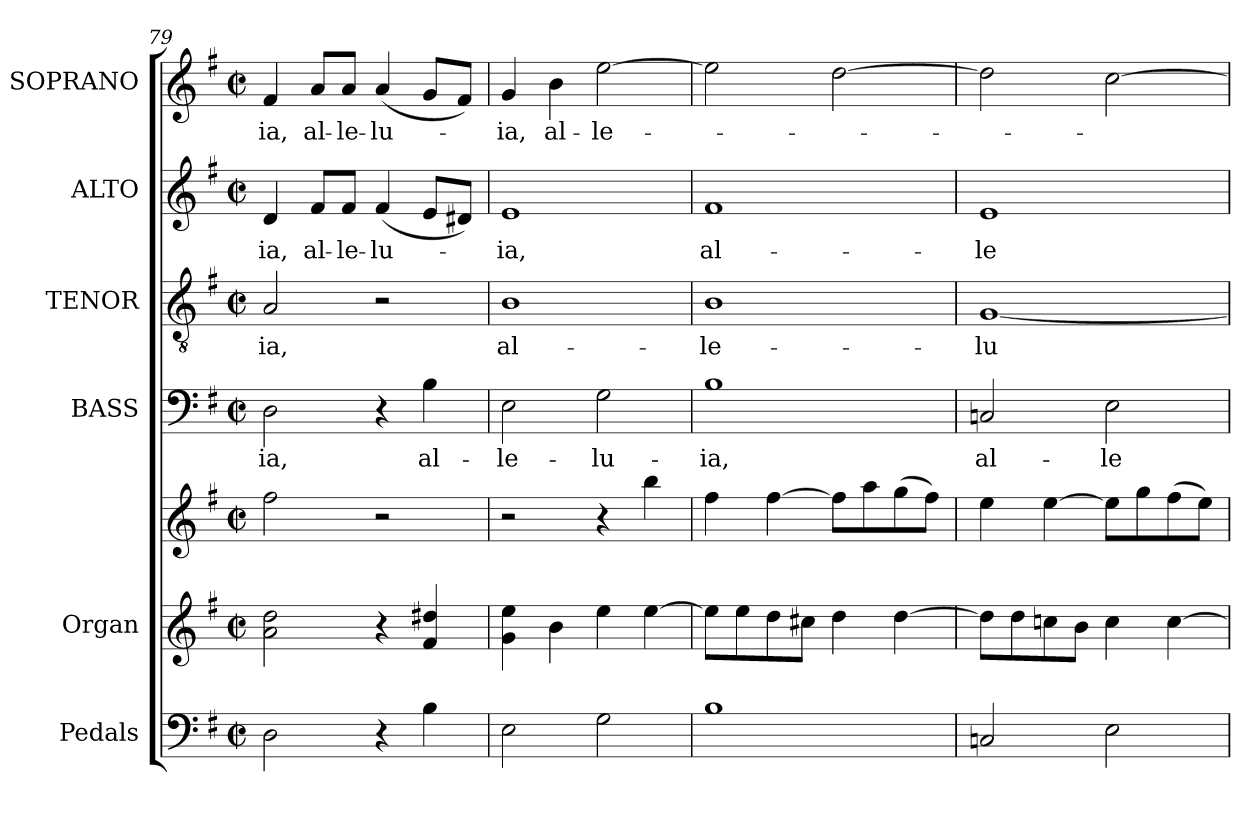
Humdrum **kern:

**kern	**kern	**kern	**kern	**text	**kern	**text	**kern	**text	**kern	**text
*part6	*part5	*part5	*part4	*part4	*part3	*part3	*part2	*part2	*part1	*part1
*staff7	*staff6	*staff5	*staff4	*staff4	*staff3	*staff3	*staff2	*staff2	*staff1	*staff1
*I"Pedals	*I"Organ	*	*I"BASS	*	*I"TENOR	*	*I"ALTO	*	*I"SOPRANO	*
*I'Ped.	*I'Org.	*	*I'B.	*	*I'T.	*	*I'A.	*	*I'S.	*
*clefF4	*clefG2	*clefG2	*clefF4	*	*clefGv2	*	*clefG2	*	*clefG2	*
*	*	*	*	*	*ITrd7c12	*	*	*	*	*
*k[f#]	*k[f#]	*k[f#]	*k[f#]	*	*k[f#]	*	*k[f#]	*	*k[f#]	*
*G:	*G:	*G:	*G:	*	*G:	*	*G:	*	*G:	*
*M2/2	*M2/2	*M2/2	*M2/2	*	*M2/2	*	*M2/2	*	*M2/2	*
*met(c|)	*met(c|)	*met(c|)	*met(c|)	*	*met(c|)	*	*met(c|)	*	*met(c|)	*
=79	=79	=79	=79	=79	=79	=79	=79	=79	=79	=79
!	!	!	!	!LO:LY:b:color=#000000	!	!	!	!	!	!
!	!	!	!	!	!	!LO:LY:b:color=#000000	!	!	!	!
!	!	!	!	!	!	!	!	!LO:LY:b:color=#000000	!	!
!	!	!	!	!	!	!	!	!	!	!LO:LY:b:color=#000000
2Di\	2ai\ 2ddi	2ff#i\	2Di\	-ia,	2AAi/	-ia,	4di/	-ia,	4f#i/	-ia,
!	!	!	!	!	!	!	!	!LO:LY:b:color=#000000	!	!
!	!	!	!	!	!	!	!	!	!	!LO:LY:b:color=#000000
.	.	.	.	.	.	.	8f#i/L	al-	8ai/L	al-
!	!	!	!	!	!	!	!	!LO:LY:b:color=#000000	!	!
!	!	!	!	!	!	!	!	!	!	!LO:LY:b:color=#000000
.	.	.	.	.	.	.	8f#i/J	-le-	8ai/J	-le-
!	!	!	!	!	!	!	!	!LO:LY:b:color=#000000	!	!
!	!	!	!	!	!	!	!	!	!	!LO:LY:b:color=#000000
4r	4r	2r	4r	.	2r	.	(4f#i/	-lu-	(4ai/	-lu-
!	!	!	!	!LO:LY:b:color=#000000	!	!	!	!	!	!
4Bi\	4f#i/ 4dd#Xi	.	4Bi\	al-	.	.	8ei/L	.	8gi/L	.
.	.	.	.	.	.	.	8d#Xi/J)	.	8f#i/J)	.
=80	=80	=80	=80	=80	=80	=80	=80	=80	=80	=80
!	!	!	!	!LO:LY:b:color=#000000	!	!	!	!	!	!
!	!	!	!	!	!	!LO:LY:b:color=#000000	!	!	!	!
!	!	!	!	!	!	!	!	!LO:LY:b:color=#000000	!	!
!	!	!	!	!	!	!	!	!	!	!LO:LY:b:color=#000000
2Ei\	4gi\ 4eei	2r	2Ei\	-le-	1BBi	al-	1ei	-ia,	4gi/	-ia,
!	!	!	!	!	!	!	!	!	!	!LO:LY:b:color=#000000
.	4bi\	.	.	.	.	.	.	.	4bi\	al-
!	!	!	!	!LO:LY:b:color=#000000	!	!	!	!	!	!
!	!	!	!	!	!	!	!	!	!	!LO:LY:b:color=#000000
2Gi\	4eei\	4r	2Gi\	-lu-	.	.	.	.	[2eei\	-le-
.	[4eei\	4bbi\	.	.	.	.	.	.	.	.
=81	=81	=81	=81	=81	=81	=81	=81	=81	=81	=81
!	!	!	!	!LO:LY:b:color=#000000	!	!	!	!	!	!
!	!	!	!	!	!	!LO:LY:b:color=#000000	!	!	!	!
!	!	!	!	!	!	!	!	!LO:LY:b:color=#000000	!	!
1Bi	8eei\L]	4ff#i\	1Bi	-ia,	1BBi	-le-	1f#i	al-	2eei\]	.
.	8eei\	.	.	.	.	.	.	.	.	.
.	8ddi\	[4ff#i\	.	.	.	.	.	.	.	.
.	8cc#Xi\J	.	.	.	.	.	.	.	.	.
.	4ddi\	8ff#i\L]	.	.	.	.	.	.	[2ddi\	.
.	.	8aai\	.	.	.	.	.	.	.	.
.	[4ddi\	(8ggi\	.	.	.	.	.	.	.	.
.	.	8ff#i\J)	.	.	.	.	.	.	.	.
=82	=82	=82	=82	=82	=82	=82	=82	=82	=82	=82
!	!	!	!	!LO:LY:b:color=#000000	!	!	!	!	!	!
!	!	!	!	!	!	!LO:LY:b:color=#000000	!	!	!	!
!	!	!	!	!	!	!	!	!LO:LY:b:color=#000000	!	!
2Cni/	8ddi\L]	4eei\	2Cni/	al-	[1GGi	-lu-	1ei	-le-	2ddi\]	.
.	8ddi\	.	.	.	.	.	.	.	.	.
.	8ccni\	[4eei\	.	.	.	.	.	.	.	.
.	8bi\J	.	.	.	.	.	.	.	.	.
!	!	!	!	!LO:LY:b:color=#000000	!	!	!	!	!	!
2Ei\	4cci\	8eei\L]	2Ei\	-le-	.	.	.	.	[2cci\	.
.	.	8ggi\	.	.	.	.	.	.	.	.
.	[4cci\	(8ff#i\	.	.	.	.	.	.	.	.
.	.	8eei\J)	.	.	.	.	.	.	.	.
=	=	=	=	=	=	=	=	=	=	=
*-	*-	*-	*-	*-	*-	*-	*-	*-	*-	*-
